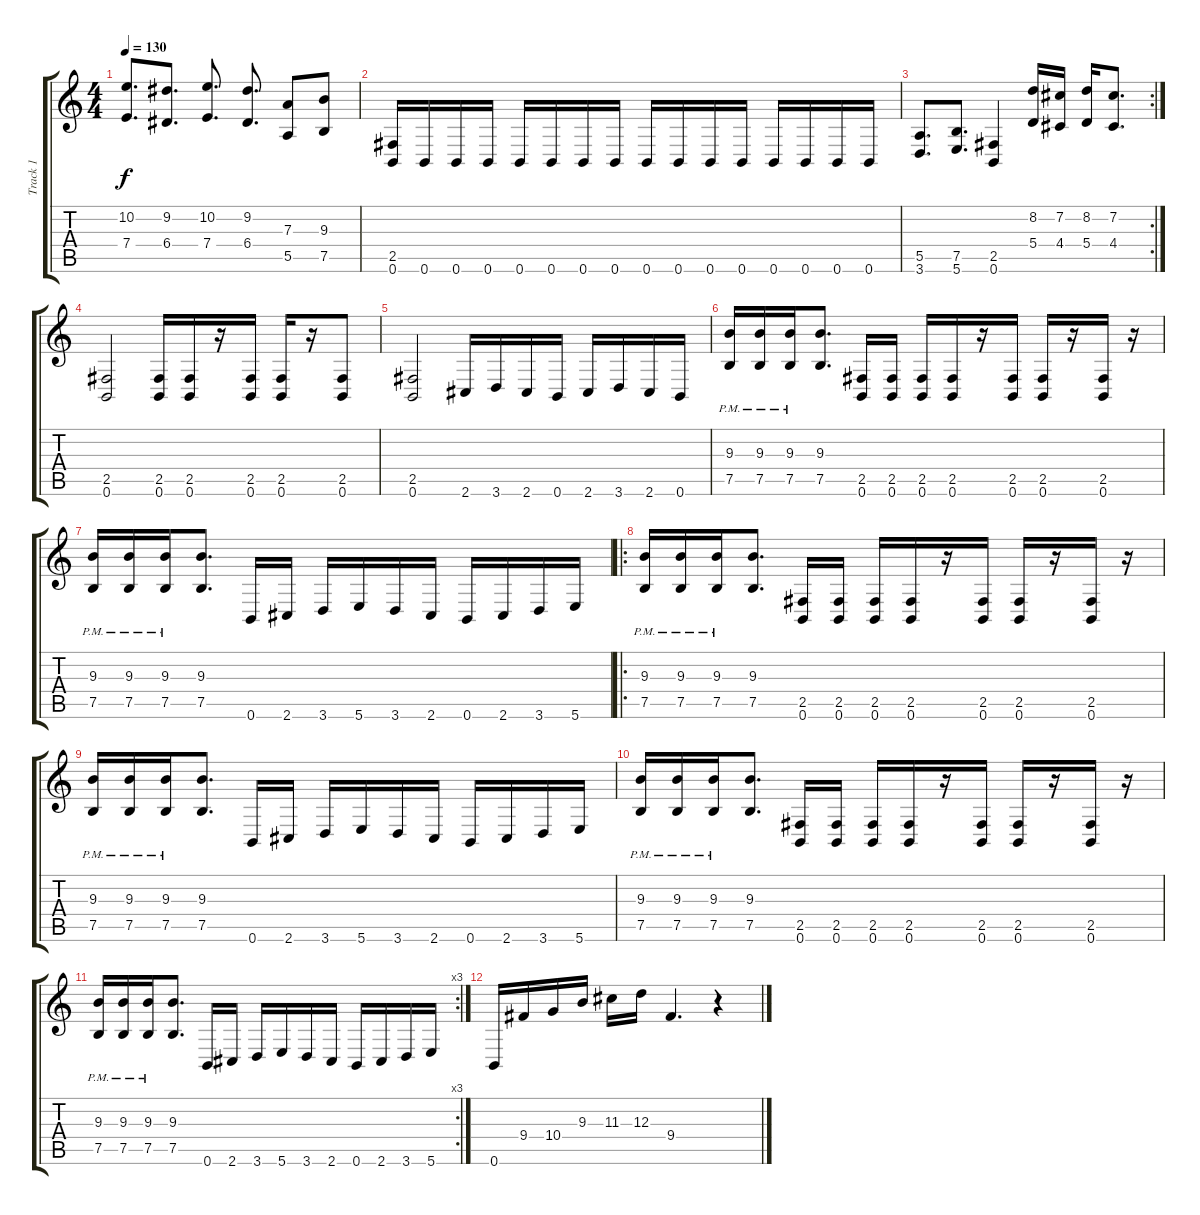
\track ("Track 1" "Track 1") {instrument distortionguitar}
\staff {score tabs}
\tuning (B3 Gb3 D3 A2 E2 B1) {hide}
\ts (4 4)
\tempo 130
\clef g2
\ks c
(10.2 7.4).8{d dy f} (9.2 6.4).8{d} (10.2 7.4).8{d} (9.2 6.4).8{d} (7.3 5.5).8 (9.3 7.5).8 |
(2.5 0.6).16 0.6.16 0.6.16 0.6.16 0.6.16 0.6.16 0.6.16 0.6.16 0.6.16 0.6.16 0.6.16 0.6.16 0.6.16 0.6.16 0.6.16 0.6.16 |
\rc 2
(5.5 3.6).8{d} (7.5 5.6).8{d} (2.5 0.6).4 (8.2 5.4).16 (7.2 4.4).16 (8.2 5.4).16 (7.2 4.4).8{d} |
(2.5 0.6).2 (2.5 0.6).16 (2.5 0.6).16 r.16 (2.5 0.6).16 (2.5 0.6).16 r.16 (2.5 0.6).8 |
(2.5 0.6).2 2.6.16 3.6.16 2.6.16 0.6.16 2.6.16 3.6.16 2.6.16 0.6.16 |
(9.3{pm} 7.5{pm}).16 (9.3{pm} 7.5{pm}).16 (9.3{pm} 7.5{pm}).16 (9.3 7.5).8{d} (2.5 0.6).16 (2.5 0.6).16 (2.5 0.6).16 (2.5 0.6).16 r.16 (2.5 0.6).16 (2.5 0.6).16 r.16 (2.5 0.6).16 r.16 |
(9.3{pm} 7.5{pm}).16 (9.3{pm} 7.5{pm}).16 (9.3{pm} 7.5{pm}).16 (9.3 7.5).8{d} 0.6.16 2.6.16 3.6.16 5.6.16 3.6.16 2.6.16 0.6.16 2.6.16 3.6.16 5.6.16 |
\ro
(9.3{pm} 7.5{pm}).16 (9.3{pm} 7.5{pm}).16 (9.3{pm} 7.5{pm}).16 (9.3 7.5).8{d} (2.5 0.6).16 (2.5 0.6).16 (2.5 0.6).16 (2.5 0.6).16 r.16 (2.5 0.6).16 (2.5 0.6).16 r.16 (2.5 0.6).16 r.16 |
(9.3{pm} 7.5{pm}).16 (9.3{pm} 7.5{pm}).16 (9.3{pm} 7.5{pm}).16 (9.3 7.5).8{d} 0.6.16 2.6.16 3.6.16 5.6.16 3.6.16 2.6.16 0.6.16 2.6.16 3.6.16 5.6.16 |
(9.3{pm} 7.5{pm}).16 (9.3{pm} 7.5{pm}).16 (9.3{pm} 7.5{pm}).16 (9.3 7.5).8{d} (2.5 0.6).16 (2.5 0.6).16 (2.5 0.6).16 (2.5 0.6).16 r.16 (2.5 0.6).16 (2.5 0.6).16 r.16 (2.5 0.6).16 r.16 |
\rc 3
(9.3{pm} 7.5{pm}).16 (9.3{pm} 7.5{pm}).16 (9.3{pm} 7.5{pm}).16 (9.3 7.5).8{d} 0.6.16 2.6.16 3.6.16 5.6.16 3.6.16 2.6.16 0.6.16 2.6.16 3.6.16 5.6.16 |
0.6.16 9.4.16 10.4.16 9.3.16 11.3.16 12.3.16 9.4.4{d} r.4
